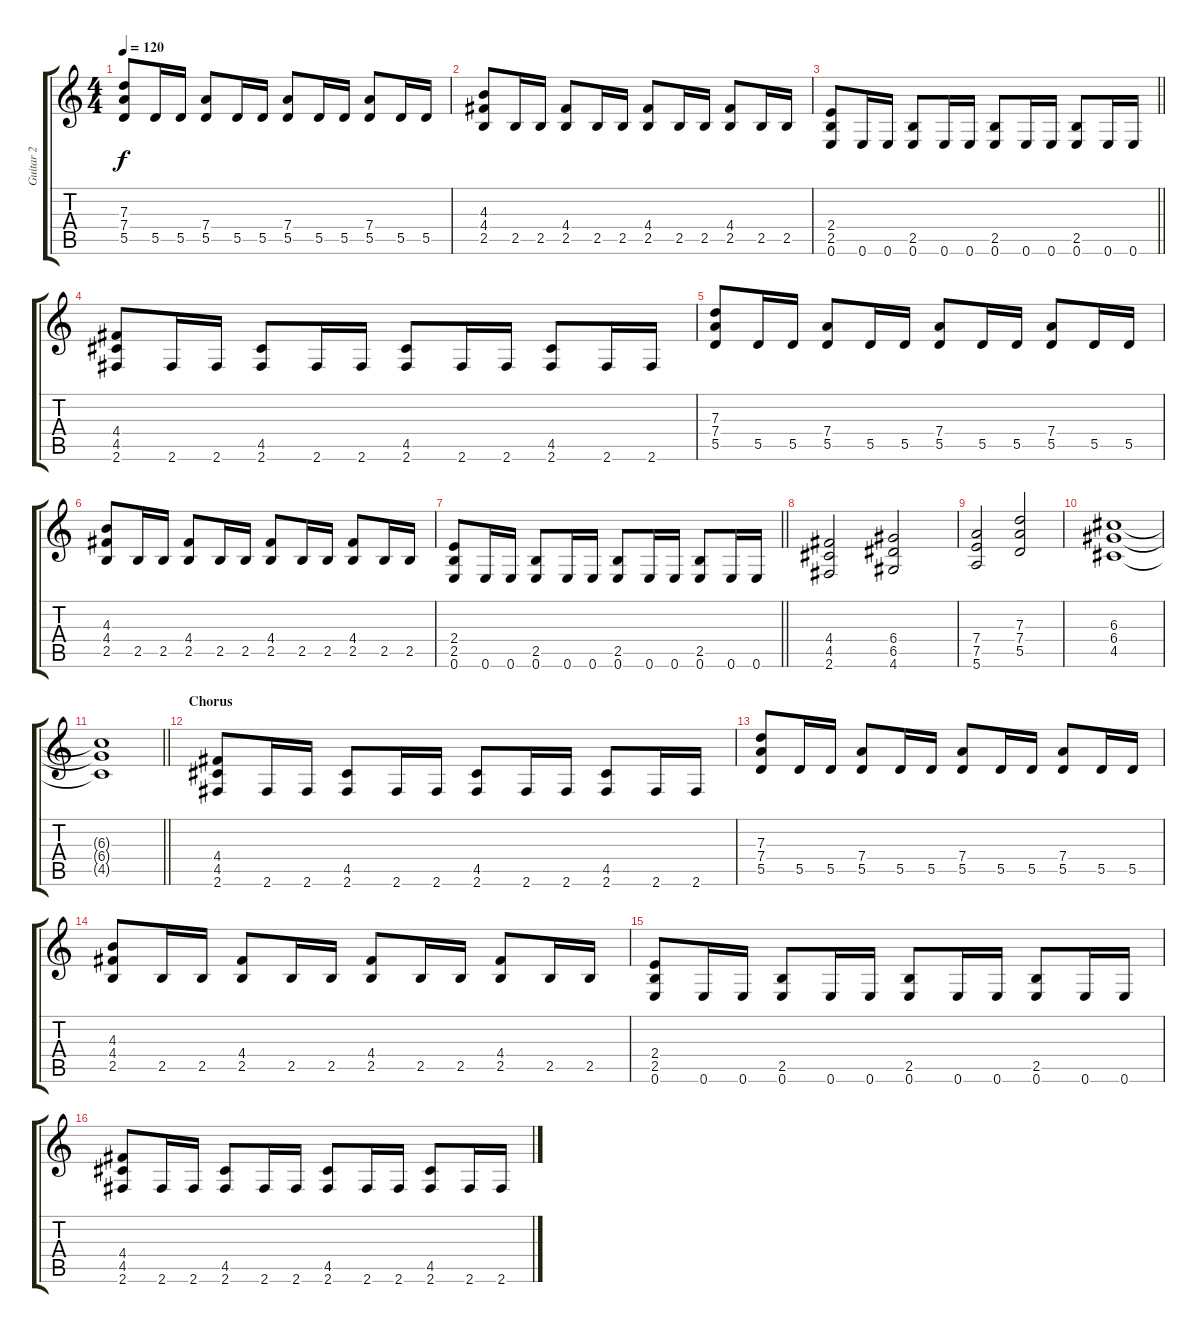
\track ("Guitar 2" "Guitar 2") {instrument overdrivenguitar}
\staff {score tabs}
\tuning (E4 B3 G3 D3 A2 E2) {hide}
\ts (4 4)
\tempo 120
\clef g2
\ks c
(7.3 7.4 5.5).8{dy f} 5.5.16 5.5.16 (7.4 5.5).8 5.5.16 5.5.16 (7.4 5.5).8 5.5.16 5.5.16 (7.4 5.5).8 5.5.16 5.5.16 |
(4.3 4.4 2.5).8 2.5.16 2.5.16 (4.4 2.5).8 2.5.16 2.5.16 (4.4 2.5).8 2.5.16 2.5.16 (4.4 2.5).8 2.5.16 2.5.16 |
\barLineRight lightlight
(2.4 2.5 0.6).8 0.6.16 0.6.16 (2.5 0.6).8 0.6.16 0.6.16 (2.5 0.6).8 0.6.16 0.6.16 (2.5 0.6).8 0.6.16 0.6.16 |
(4.4 4.5 2.6).8 2.6.16 2.6.16 (4.5 2.6).8 2.6.16 2.6.16 (4.5 2.6).8 2.6.16 2.6.16 (4.5 2.6).8 2.6.16 2.6.16 |
(7.3 7.4 5.5).8 5.5.16 5.5.16 (7.4 5.5).8 5.5.16 5.5.16 (7.4 5.5).8 5.5.16 5.5.16 (7.4 5.5).8 5.5.16 5.5.16 |
(4.3 4.4 2.5).8 2.5.16 2.5.16 (4.4 2.5).8 2.5.16 2.5.16 (4.4 2.5).8 2.5.16 2.5.16 (4.4 2.5).8 2.5.16 2.5.16 |
\barLineRight lightlight
(2.4 2.5 0.6).8 0.6.16 0.6.16 (2.5 0.6).8 0.6.16 0.6.16 (2.5 0.6).8 0.6.16 0.6.16 (2.5 0.6).8 0.6.16 0.6.16 |
(4.4 4.5 2.6).2 (6.4 6.5 4.6).2 |
(7.4 7.5 5.6).2 (7.3 7.4 5.5).2 |
(6.3 6.4 4.5).1 |
\barLineRight lightlight
(6.3{t} 6.4{t} 4.5{t}).1 |
\section ("" "Chorus")
(4.4 4.5 2.6).8 2.6.16 2.6.16 (4.5 2.6).8 2.6.16 2.6.16 (4.5 2.6).8 2.6.16 2.6.16 (4.5 2.6).8 2.6.16 2.6.16 |
(7.3 7.4 5.5).8 5.5.16 5.5.16 (7.4 5.5).8 5.5.16 5.5.16 (7.4 5.5).8 5.5.16 5.5.16 (7.4 5.5).8 5.5.16 5.5.16 |
(4.3 4.4 2.5).8 2.5.16 2.5.16 (4.4 2.5).8 2.5.16 2.5.16 (4.4 2.5).8 2.5.16 2.5.16 (4.4 2.5).8 2.5.16 2.5.16 |
(2.4 2.5 0.6).8 0.6.16 0.6.16 (2.5 0.6).8 0.6.16 0.6.16 (2.5 0.6).8 0.6.16 0.6.16 (2.5 0.6).8 0.6.16 0.6.16 |
(4.4 4.5 2.6).8 2.6.16 2.6.16 (4.5 2.6).8 2.6.16 2.6.16 (4.5 2.6).8 2.6.16 2.6.16 (4.5 2.6).8 2.6.16 2.6.16
